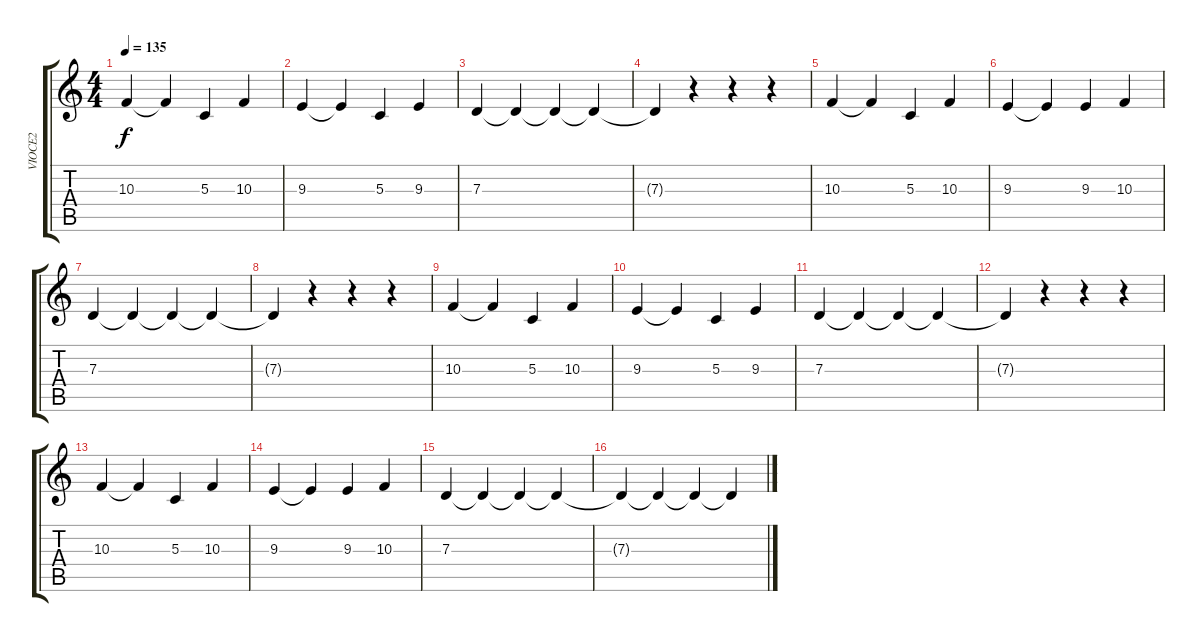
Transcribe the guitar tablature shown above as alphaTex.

\track ("VIOCE2" "VIOCE2") {instrument synthbrass2}
\staff {score tabs}
\tuning (E4 B3 G3 D3 A2 E2) {hide}
\ts (4 4)
\tempo 135
\clef g2
\ks c
10.3.4{dy f} 10.3{t}.4 5.3.4 10.3.4 |
9.3.4 9.3{t}.4 5.3.4 9.3.4 |
7.3.4 7.3{t}.4 7.3{t}.4 7.3{t}.4 |
7.3{t}.4 r.4 r.4 r.4 |
10.3.4 10.3{t}.4 5.3.4 10.3.4 |
9.3.4 9.3{t}.4 9.3.4 10.3.4 |
7.3.4 7.3{t}.4 7.3{t}.4 7.3{t}.4 |
7.3{t}.4 r.4 r.4 r.4 |
10.3.4 10.3{t}.4 5.3.4 10.3.4 |
9.3.4 9.3{t}.4 5.3.4 9.3.4 |
7.3.4 7.3{t}.4 7.3{t}.4 7.3{t}.4 |
7.3{t}.4 r.4 r.4 r.4 |
10.3.4 10.3{t}.4 5.3.4 10.3.4 |
9.3.4 9.3{t}.4 9.3.4 10.3.4 |
7.3.4 7.3{t}.4 7.3{t}.4 7.3{t}.4 |
7.3{t}.4 7.3{t}.4 7.3{t}.4 7.3{t}.4
